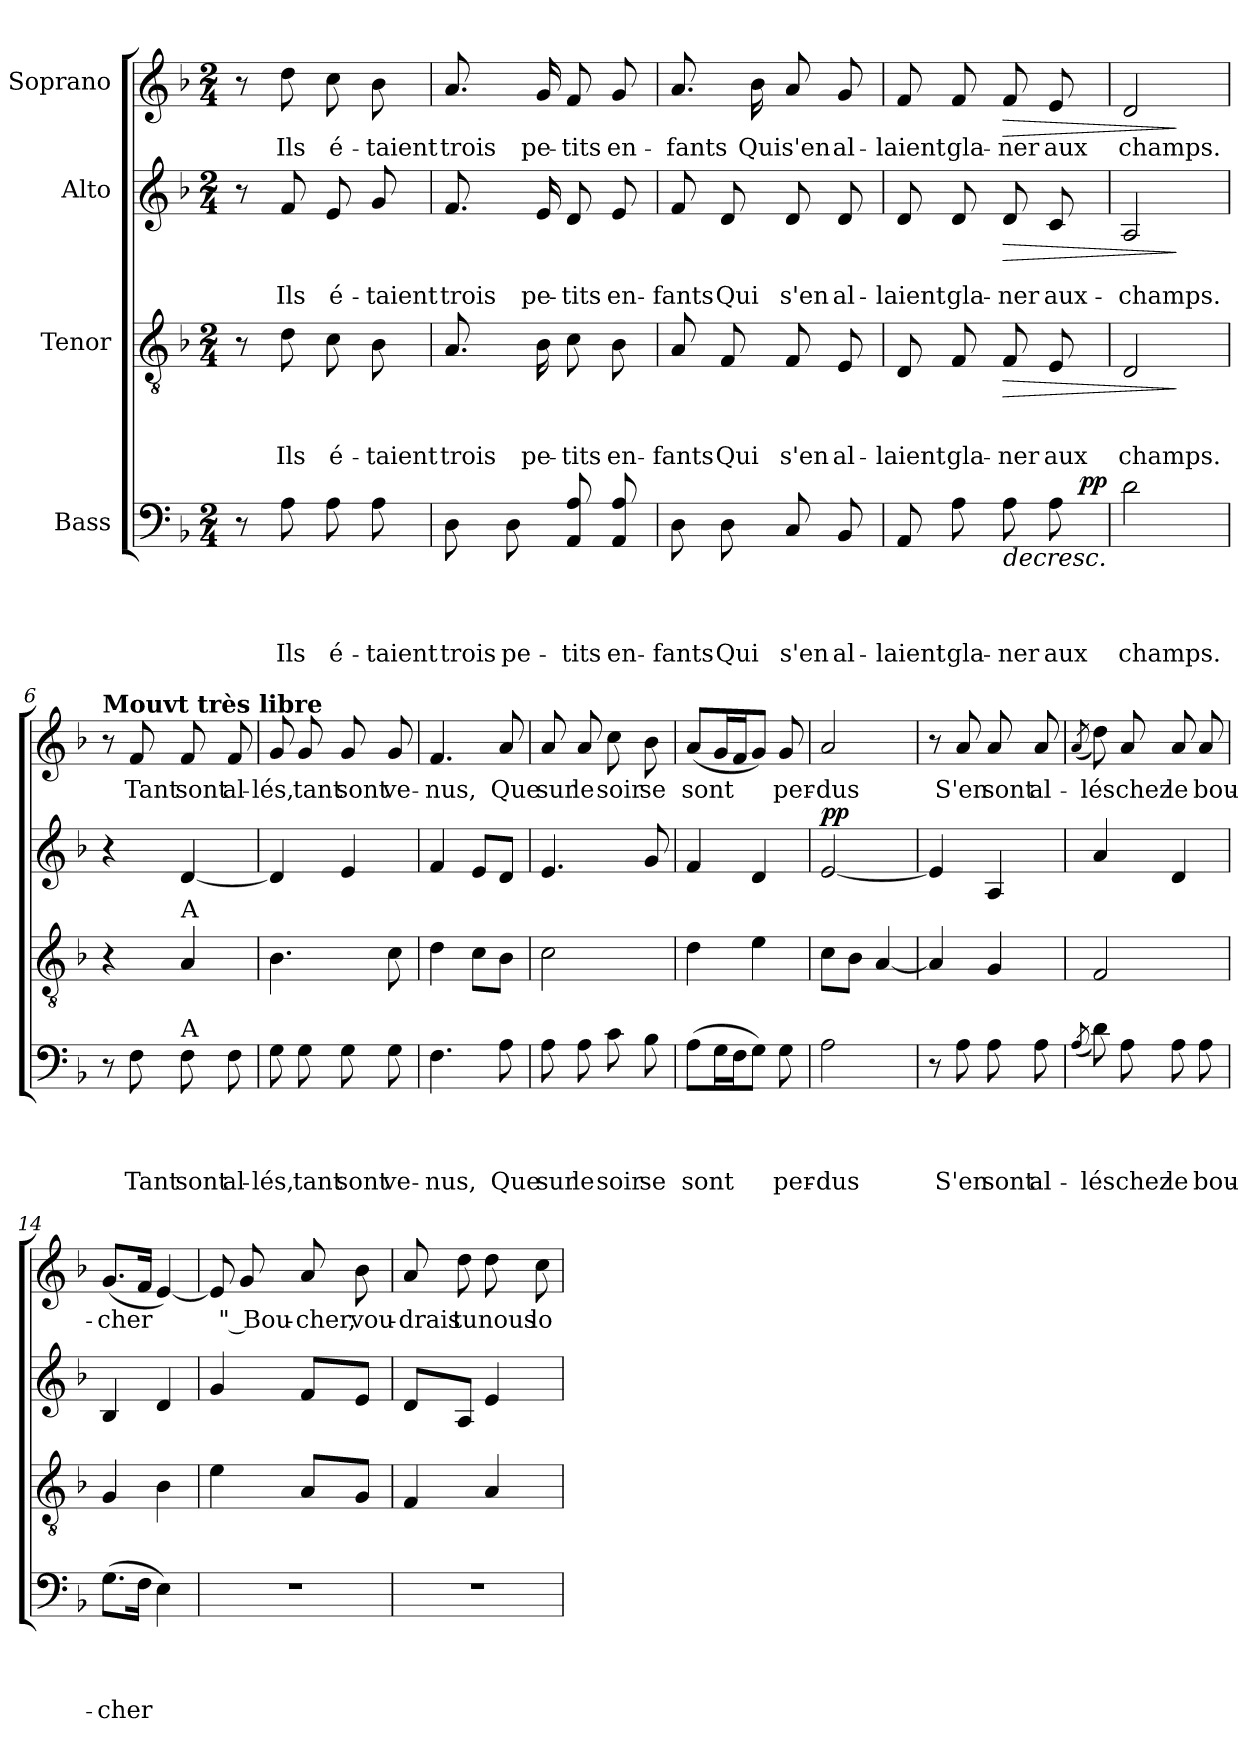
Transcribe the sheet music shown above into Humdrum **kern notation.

**kern	**text	**text	**text	**text	**dynam	**kern	**text	**text	**text	**dynam	**kern	**text	**text	**dynam	**kern	**text	**dynam
*part4	*part4	*part4	*part4	*part4	*part4	*part3	*part3	*part3	*part3	*part3	*part2	*part2	*part2	*part2	*part1	*part1	*part1
*staff4	*staff4	*staff4	*staff4	*staff4	*staff4	*staff3	*staff3	*staff3	*staff3	*staff3	*staff2	*staff2	*staff2	*staff2	*staff1	*staff1	*staff1
*I"Bass	*	*	*	*	*	*I"Tenor	*	*	*	*	*I"Alto	*	*	*	*I"Soprano	*	*
*clefF4	*	*	*	*	*	*clefGv2	*	*	*	*	*clefG2	*	*	*	*clefG2	*	*
*k[b-]	*	*	*	*	*	*k[b-]	*	*	*	*	*k[b-]	*	*	*	*k[b-]	*	*
*F:	*	*	*	*	*	*F:	*	*	*	*	*F:	*	*	*	*F:	*	*
*M2/4	*	*	*	*	*	*M2/4	*	*	*	*	*M2/4	*	*	*	*M2/4	*	*
=1	=1	=1	=1	=1	=1	=1	=1	=1	=1	=1	=1	=1	=1	=1	=1	=1	=1
8r	.	.	.	.	.	8r	.	.	.	.	8r	.	.	.	8r	.	.
!	!	!	!	!LO:LY:b	!	!	!	!	!LO:LY:b	!	!	!	!LO:LY:b	!	!	!LO:LY:b	!
8A\	.	.	.	Ils	.	8d\	.	.	Ils	.	8f/	.	Ils	.	8dd\	Ils	.
!	!	!	!	!LO:LY:b	!	!	!	!	!LO:LY:b	!	!	!	!LO:LY:b	!	!	!LO:LY:b	!
8A\	.	.	.	é-	.	8c\	.	.	é-	.	8e/	.	é-	.	8cc\	é-	.
!	!	!	!	!LO:LY:b	!	!	!	!	!LO:LY:b	!	!	!	!LO:LY:b	!	!	!LO:LY:b	!
8A\	.	.	.	-taient	.	8B-\	.	.	-taient	.	8g/	.	-taient	.	8b-\	-taient	.
=2	=2	=2	=2	=2	=2	=2	=2	=2	=2	=2	=2	=2	=2	=2	=2	=2	=2
!	!	!	!	!LO:LY:b	!	!	!	!	!LO:LY:b	!	!	!	!LO:LY:b	!	!	!LO:LY:b	!
8D\	.	.	.	trois	.	8.A/	.	.	trois	.	8.f/	.	trois	.	8.a/	trois	.
!	!	!	!	!LO:LY:b	!	!	!	!	!	!	!	!	!	!	!	!	!
8D\	.	.	.	pe-	.	.	.	.	.	.	.	.	.	.	.	.	.
!	!	!	!	!	!	!	!	!	!LO:LY:b	!	!	!	!LO:LY:b	!	!	!LO:LY:b	!
.	.	.	.	.	.	16B-\	.	.	pe-	.	16e/	.	pe-	.	16g/	pe-	.
!	!	!	!	!LO:LY:b	!	!	!	!	!LO:LY:b:rj	!	!	!	!LO:LY:b:rj	!	!	!LO:LY:b:rj	!
8AA/ 8A/	.	.	.	-tits	.	8c\	.	.	-tits	.	8d/	.	-tits	.	8f/	-tits	.
!	!	!	!	!LO:LY:b	!	!	!	!	!LO:LY:b	!	!	!	!LO:LY:b	!	!	!LO:LY:b	!
8AA/ 8A/	.	.	.	en-	.	8B-\	.	.	en-	.	8e/	.	en-	.	8g/	en-	.
=3	=3	=3	=3	=3	=3	=3	=3	=3	=3	=3	=3	=3	=3	=3	=3	=3	=3
!	!	!	!	!LO:LY:b	!	!	!	!	!LO:LY:b	!	!	!	!LO:LY:b	!	!	!LO:LY:b	!
8D\	.	.	.	-fants	.	8A/	.	.	-fants	.	8f/	.	-fants	.	8.a/	-fants	.
!	!	!	!	!LO:LY:b	!	!	!	!	!LO:LY:b	!	!	!	!LO:LY:b	!	!	!	!
8D\	.	.	.	Qui	.	8F/	.	.	Qui	.	8d/	.	Qui	.	.	.	.
!	!	!	!	!	!	!	!	!	!	!	!	!	!	!	!	!LO:LY:b	!
.	.	.	.	.	.	.	.	.	.	.	.	.	.	.	16b-\	Quis'en	.
!	!	!	!	!LO:LY:b	!	!	!	!	!LO:LY:b	!	!	!	!LO:LY:b	!	!	!	!
8C/	.	.	.	s'en	.	8F/	.	.	s'en	.	8d/	.	s'en	.	8a/	.	.
!	!	!	!	!LO:LY:b	!	!	!	!	!LO:LY:b	!	!	!	!LO:LY:b	!	!	!LO:LY:b	!
8BB-/	.	.	.	al-	.	8E/	.	.	al-	.	8d/	.	al-	.	8g/	al-	.
=4	=4	=4	=4	=4	=4	=4	=4	=4	=4	=4	=4	=4	=4	=4	=4	=4	=4
!	!	!	!	!LO:LY:b	!	!	!	!	!LO:LY:b	!	!	!	!LO:LY:b	!	!	!LO:LY:b	!
*^	*	*	*	*	*	*	*	*	*	*	*	*	*	*	*	*	*
8AA/	4..ryy	.	.	.	-laient	.	8D/	.	.	-laient	.	8d/	.	-laient	.	8f/	-laient	.
!	!	!	!	!	!LO:LY:b	!	!	!	!	!LO:LY:b	!	!	!	!LO:LY:b	!	!	!LO:LY:b	!
8A\	.	.	.	.	gla-	.	8F/	.	.	gla-	.	8d/	.	gla-	.	8f/	gla-	.
!	!	!	!	!	!LO:LY:b	!LO:HP:b	!	!	!	!LO:LY:b	!LO:HP:b	!	!	!LO:LY:b	!LO:HP:b	!	!LO:LY:b	!LO:HP:b
8A\	.	.	.	.	-ner	>	8F/	.	.	-ner	>	8d/	.	-ner	>	8f/	-ner	>
!	!	!	!	!	!LO:LY:b	!	!	!	!	!LO:LY:b	!	!	!	!LO:LY:b	!	!	!LO:LY:b	!
8A\	.	.	.	.	aux	.	8E/	.	.	aux	.	8c/	.	aux-	.	8e/	aux	.
!	!	!	!	!	!	!LO:DY:a	!	!	!	!	!	!	!	!	!	!	!	!
.	16ryy	.	.	.	.	pp	.	.	.	.	.	.	.	.	.	.	.	.
=5	=5	=5	=5	=5	=5	=5	=5	=5	=5	=5	=5	=5	=5	=5	=5	=5	=5	=5
!	!	!	!	!	!LO:LY:b	!	!	!	!	!LO:LY:b	!	!	!	!LO:LY:b	!	!	!LO:LY:b	!
*v	*v	*	*	*	*	*	*	*	*	*	*	*	*	*	*	*	*	*
2d\	.	.	.	champs.	.	2D/	.	.	champs.	.	2A/	.	-champs.	.	2d/	champs.	.
.	.	.	.	.	]	.	.	.	.	]	.	.	.	]	.	.	]
!!LO:LB:g=z
=6	=6	=6	=6	=6	=6	=6	=6	=6	=6	=6	=6	=6	=6	=6	=6	=6	=6
!	!	!	!	!	!	!	!	!	!	!	!	!	!	!	!LO:TX:a:B:t=Mouvt très libre	!	!
8r	.	.	.	.	.	4r	.	.	.	.	4r	.	.	.	8r	.	.
!	!	!	!	!LO:LY:b	!	!	!	!	!	!	!	!	!	!	!	!LO:LY:b	!
8F\	.	.	.	Tant	.	.	.	.	.	.	.	.	.	.	8f/	Tant	.
!	!	!	!	!	!	!LO:TX:a:t=A	!	!	!	!	!	!	!	!	!	!	!
!LO:TX:a:t=A	!	!	!	!	!	!	!	!	!	!	!	!	!	!	!	!	!
!	!	!	!	!LO:LY:b	!	!	!	!	!	!	!	!	!	!	!	!LO:LY:b	!
8F\	.	.	.	sont	.	4A/	.	.	.	.	[<4d/	.	.	.	8f/	sont	.
!	!	!	!	!LO:LY:b	!	!	!	!	!	!	!	!	!	!	!	!LO:LY:b	!
8F\	.	.	.	al-	.	.	.	.	.	.	.	.	.	.	8f/	al-	.
=7	=7	=7	=7	=7	=7	=7	=7	=7	=7	=7	=7	=7	=7	=7	=7	=7	=7
!	!	!	!	!LO:LY:b	!	!	!	!	!	!	!	!	!	!	!	!LO:LY:b	!
8G\	.	.	.	-lés,	.	4.B-\	.	.	.	.	4d/]	.	.	.	8g/	-lés,	.
!	!	!	!	!LO:LY:b	!	!	!	!	!	!	!	!	!	!	!	!LO:LY:b	!
8G\	.	.	.	tant	.	.	.	.	.	.	.	.	.	.	8g/	tant	.
!	!	!	!	!LO:LY:b	!	!	!	!	!	!	!	!	!	!	!	!LO:LY:b	!
8G\	.	.	.	sont	.	.	.	.	.	.	4e/	.	.	.	8g/	sont	.
!	!	!	!	!LO:LY:b	!	!	!	!	!	!	!	!	!	!	!	!LO:LY:b	!
8G\	.	.	.	ve-	.	8c\	.	.	.	.	.	.	.	.	8g/	ve-	.
=8	=8	=8	=8	=8	=8	=8	=8	=8	=8	=8	=8	=8	=8	=8	=8	=8	=8
!	!	!	!	!LO:LY:b	!	!	!	!	!	!	!	!	!	!	!	!LO:LY:b	!
4.F\	.	.	.	-nus,	.	4d\	.	.	.	.	4f/	.	.	.	4.f/	-nus,	.
.	.	.	.	.	.	8c\L	.	.	.	.	8e/L	.	.	.	.	.	.
!	!	!	!	!LO:LY:b	!	!	!	!	!	!	!	!	!	!	!	!LO:LY:b	!
8A\	.	.	.	Que	.	8B-\J	.	.	.	.	8d/J	.	.	.	8a/	Que	.
=9	=9	=9	=9	=9	=9	=9	=9	=9	=9	=9	=9	=9	=9	=9	=9	=9	=9
!	!	!	!	!LO:LY:b	!	!	!	!	!	!	!	!	!	!	!	!LO:LY:b	!
8A\	.	.	.	sur	.	2c\	.	.	.	.	4.e/	.	.	.	8a/	sur	.
!	!	!	!	!LO:LY:b	!	!	!	!	!	!	!	!	!	!	!	!LO:LY:b	!
8A\	.	.	.	le	.	.	.	.	.	.	.	.	.	.	8a/	le	.
!	!	!	!	!LO:LY:b	!	!	!	!	!	!	!	!	!	!	!	!LO:LY:b	!
8c\	.	.	.	soir	.	.	.	.	.	.	.	.	.	.	8cc\	soir	.
!	!	!	!	!LO:LY:b	!	!	!	!	!	!	!	!	!	!	!	!LO:LY:b	!
8B-\	.	.	.	se	.	.	.	.	.	.	8g/	.	.	.	8b-\	se	.
=10	=10	=10	=10	=10	=10	=10	=10	=10	=10	=10	=10	=10	=10	=10	=10	=10	=10
!	!	!	!	!LO:LY:b	!	!	!	!	!	!	!	!	!	!	!	!LO:LY:b	!
(>8A\L	.	.	.	sont	.	4d\	.	.	.	.	4f/	.	.	.	(<8a/L	sont	.
16G\L	.	.	.	.	.	.	.	.	.	.	.	.	.	.	16g/L	.	.
16F\J	.	.	.	.	.	.	.	.	.	.	.	.	.	.	16f/J	.	.
8G\J)	.	.	.	.	.	4e\	.	.	.	.	4d/	.	.	.	8g/J)	.	.
!	!	!	!	!LO:LY:b	!	!	!	!	!	!	!	!	!	!	!	!LO:LY:b	!
8G\	.	.	.	per-	.	.	.	.	.	.	.	.	.	.	8g/	per-	.
=11	=11	=11	=11	=11	=11	=11	=11	=11	=11	=11	=11	=11	=11	=11	=11	=11	=11
!	!	!	!	!LO:LY:b	!	!	!	!	!	!	!	!	!	!LO:DY:a	!	!LO:LY:b	!
2A\	.	.	.	-dus	.	8c\L	.	.	.	.	[<2e/	.	.	pp	2a/	-dus	.
.	.	.	.	.	.	8B-\J	.	.	.	.	.	.	.	.	.	.	.
.	.	.	.	.	.	[<4A/	.	.	.	.	.	.	.	.	.	.	.
!!LO:LB:g=z
=12	=12	=12	=12	=12	=12	=12	=12	=12	=12	=12	=12	=12	=12	=12	=12	=12	=12
8r	.	.	.	.	.	4A/]	.	.	.	.	4e/]	.	.	.	8r	.	.
!	!	!	!	!LO:LY:b	!	!	!	!	!	!	!	!	!	!	!	!LO:LY:b	!
8A\	.	.	.	S'en	.	.	.	.	.	.	.	.	.	.	8a/	S'en	.
!	!	!	!	!LO:LY:b	!	!	!	!	!	!	!	!	!	!	!	!LO:LY:b	!
8A\	.	.	.	sont	.	4G/	.	.	.	.	4A/	.	.	.	8a/	sont	.
!	!	!	!	!LO:LY:b	!	!	!	!	!	!	!	!	!	!	!	!LO:LY:b	!
8A\	.	.	.	al-	.	.	.	.	.	.	.	.	.	.	8a/	al-	.
=13	=13	=13	=13	=13	=13	=13	=13	=13	=13	=13	=13	=13	=13	=13	=13	=13	=13
(<8qA/	.	.	.	.	.	.	.	.	.	.	.	.	.	.	(<8qa/	.	.
!	!	!	!	!LO:LY:b	!	!	!	!	!	!	!	!	!	!	!	!LO:LY:b	!
8d\)	.	.	.	-lés	.	2F/	.	.	.	.	4a/	.	.	.	8dd\)	-lés	.
!	!	!	!	!LO:LY:b	!	!	!	!	!	!	!	!	!	!	!	!LO:LY:b	!
8A\	.	.	.	chez	.	.	.	.	.	.	.	.	.	.	8a/	chez	.
!	!	!	!	!LO:LY:b	!	!	!	!	!	!	!	!	!	!	!	!LO:LY:b	!
8A\	.	.	.	le	.	.	.	.	.	.	4d/	.	.	.	8a/	le	.
!	!	!	!	!LO:LY:b	!	!	!	!	!	!	!	!	!	!	!	!LO:LY:b	!
8A\	.	.	.	bou-	.	.	.	.	.	.	.	.	.	.	8a/	bou-	.
=14	=14	=14	=14	=14	=14	=14	=14	=14	=14	=14	=14	=14	=14	=14	=14	=14	=14
!	!	!	!	!LO:LY:b	!	!	!	!	!	!	!	!	!	!	!	!LO:LY:b	!
(>8.G\L	.	.	.	-cher	.	4G/	.	.	.	.	4B-/	.	.	.	(<8.g/L	-cher	.
16F\Jk	.	.	.	.	.	.	.	.	.	.	.	.	.	.	16f/Jk	.	.
4E\)	.	.	.	.	.	4B-\	.	.	.	.	4d/	.	.	.	[<4e/)	.	.
=15	=15	=15	=15	=15	=15	=15	=15	=15	=15	=15	=15	=15	=15	=15	=15	=15	=15
!LO:N:vis=1	!	!	!	!	!	!	!	!	!	!	!	!	!	!	!	!	!
2r	.	.	.	.	.	4e\	.	.	.	.	4g/	.	.	.	8e/]	.	.
!	!	!	!	!	!	!	!	!	!	!	!	!	!	!	!	!LO:LY:b:rj	!
.	.	.	.	.	.	.	.	.	.	.	.	.	.	.	8g/	" Bou-	.
!	!	!	!	!	!	!	!	!	!	!	!	!	!	!	!	!LO:LY:b	!
.	.	.	.	.	.	8A/L	.	.	.	.	8f/L	.	.	.	8a/	-cher,	.
!	!	!	!	!	!	!	!	!	!	!	!	!	!	!	!	!LO:LY:b	!
.	.	.	.	.	.	8G/J	.	.	.	.	8e/J	.	.	.	8b-\	vou-	.
=16	=16	=16	=16	=16	=16	=16	=16	=16	=16	=16	=16	=16	=16	=16	=16	=16	=16
!LO:N:vis=1	!	!	!	!	!	!	!	!	!	!	!	!	!	!	!	!LO:LY:b	!
2r	.	.	.	.	.	4F/	.	.	.	.	8d/L	.	.	.	8a/	-drais	.
!	!	!	!	!	!	!	!	!	!	!	!	!	!	!	!	!LO:LY:b	!
.	.	.	.	.	.	.	.	.	.	.	8A/J	.	.	.	8dd\	tu	.
!	!	!	!	!	!	!	!	!	!	!	!	!	!	!	!	!LO:LY:b	!
.	.	.	.	.	.	4A/	.	.	.	.	4e/	.	.	.	8dd\	nous	.
!	!	!	!	!	!	!	!	!	!	!	!	!	!	!	!	!LO:LY:b	!
.	.	.	.	.	.	.	.	.	.	.	.	.	.	.	8cc\	lo-	.
=	=	=	=	=	=	=	=	=	=	=	=	=	=	=	=	=	=
*-	*-	*-	*-	*-	*-	*-	*-	*-	*-	*-	*-	*-	*-	*-	*-	*-	*-
